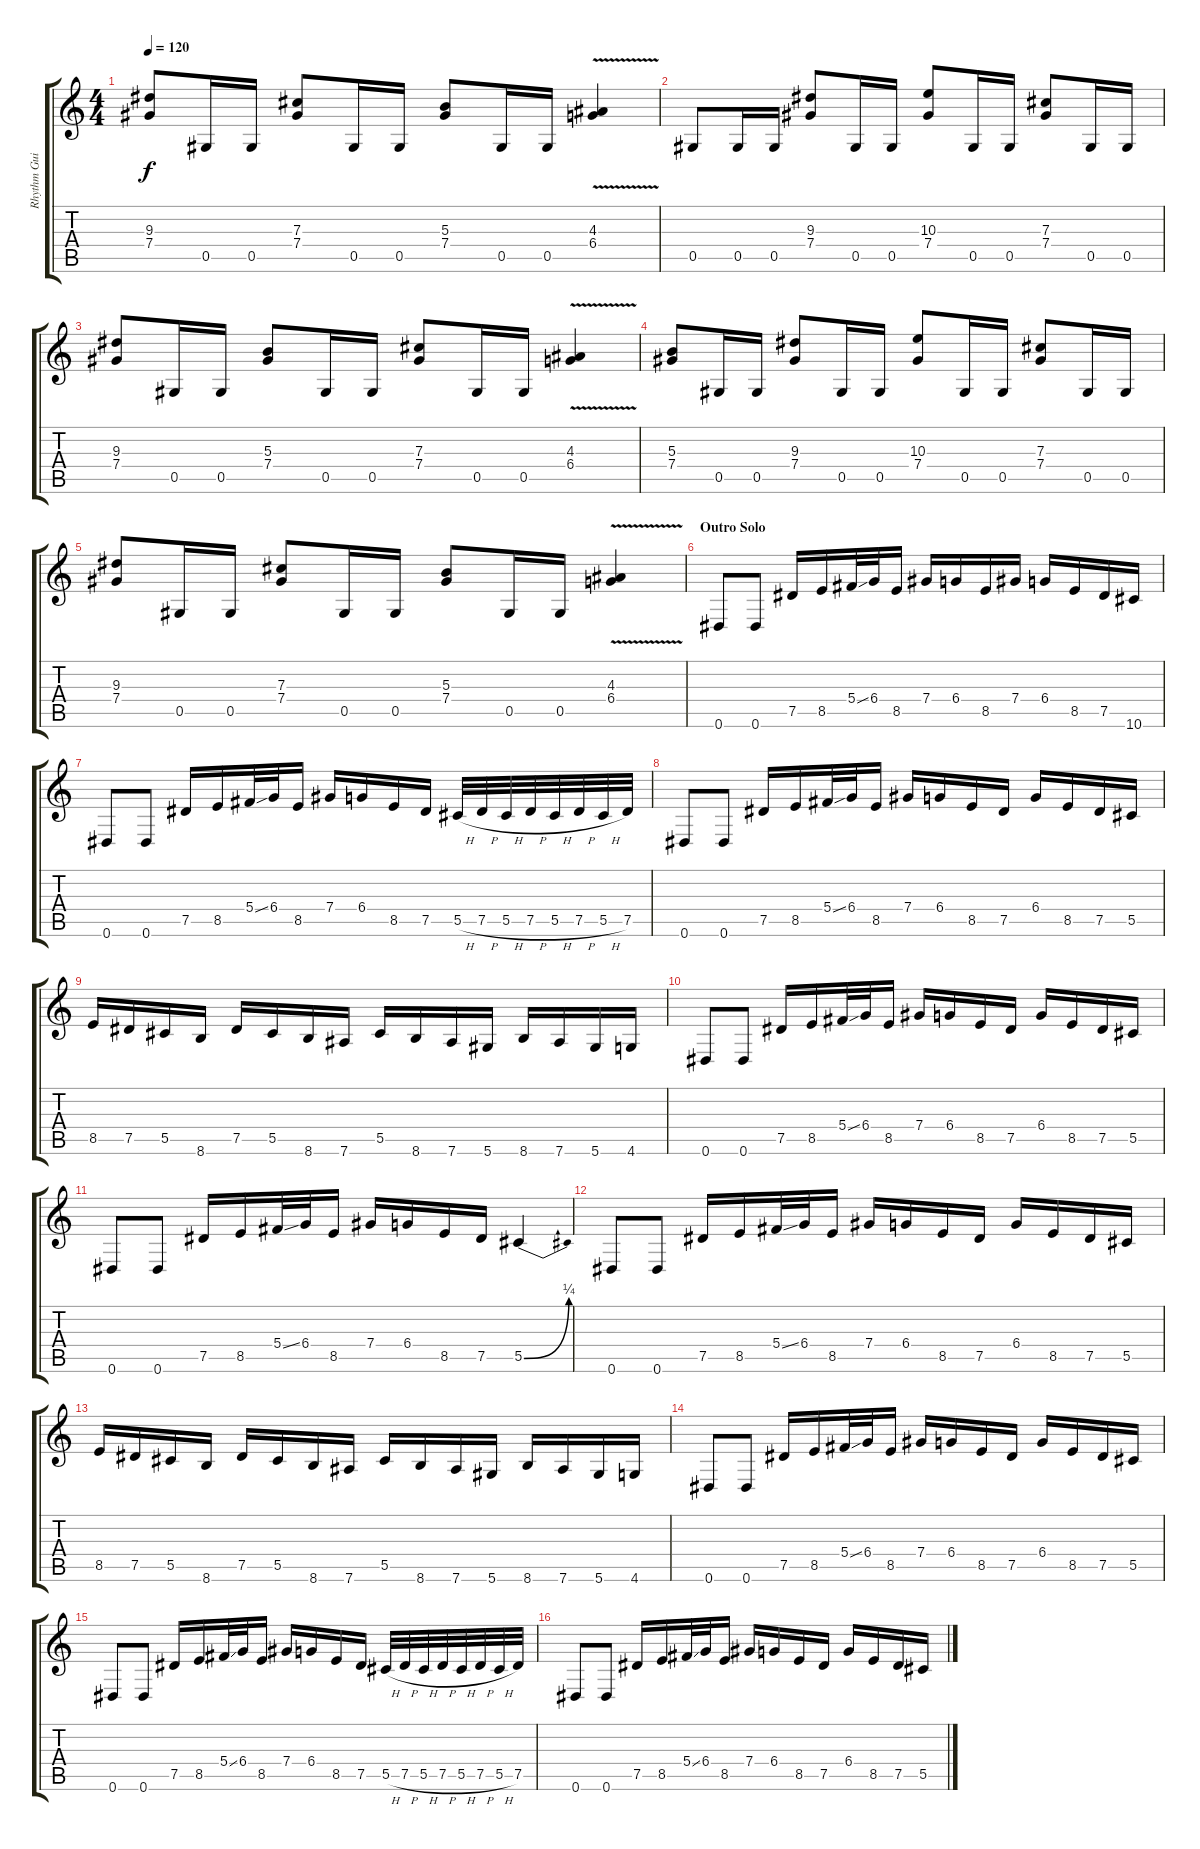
\track ("Rhythm Guitar" "Rhythm Gui") {instrument distortionguitar}
\staff {score tabs}
\tuning (Eb4 Bb3 Gb3 Db3 Ab2 Eb2) {hide}
\ts (4 4)
\tempo 120
\clef g2
\ks c
(9.3 7.4).8{dy f} 0.5.16 0.5.16 (7.3 7.4).8 0.5.16 0.5.16 (5.3 7.4).8 0.5.16 0.5.16 (4.3{v} 6.4{v}).4 |
0.5.8 0.5.16 0.5.16 (9.3 7.4).8 0.5.16 0.5.16 (10.3 7.4).8 0.5.16 0.5.16 (7.3 7.4).8 0.5.16 0.5.16 |
(9.3 7.4).8 0.5.16 0.5.16 (5.3 7.4).8 0.5.16 0.5.16 (7.3 7.4).8 0.5.16 0.5.16 (4.3{v} 6.4{v}).4 |
(5.3 7.4).8 0.5.16 0.5.16 (9.3 7.4).8 0.5.16 0.5.16 (10.3 7.4).8 0.5.16 0.5.16 (7.3 7.4).8 0.5.16 0.5.16 |
(9.3 7.4).8 0.5.16 0.5.16 (7.3 7.4).8 0.5.16 0.5.16 (5.3 7.4).8 0.5.16 0.5.16 (4.3{v} 6.4{v}).4 |
\section ("" "Outro Solo")
0.6.8 0.6.8 7.5.16 8.5.16 5.4{ss}.32 6.4.32 8.5.16 7.4.16 6.4.16 8.5.16 7.4.16 6.4.16 8.5.16 7.5.16 10.6.16 |
0.6.8 0.6.8 7.5.16 8.5.16 5.4{ss}.32 6.4.32 8.5.16 7.4.16 6.4.16 8.5.16 7.5.16 5.5{h}.32 7.5{h}.32 5.5{h}.32 7.5{h}.32 5.5{h}.32 7.5{h}.32 5.5{h}.32 7.5.32 |
0.6.8 0.6.8 7.5.16 8.5.16 5.4{ss}.32 6.4.32 8.5.16 7.4.16 6.4.16 8.5.16 7.5.16 6.4.16 8.5.16 7.5.16 5.5.16 |
8.5.16 7.5.16 5.5.16 8.6.16 7.5.16 5.5.16 8.6.16 7.6.16 5.5.16 8.6.16 7.6.16 5.6.16 8.6.16 7.6.16 5.6.16 4.6.16 |
0.6.8 0.6.8 7.5.16 8.5.16 5.4{ss}.32 6.4.32 8.5.16 7.4.16 6.4.16 8.5.16 7.5.16 6.4.16 8.5.16 7.5.16 5.5.16 |
0.6.8 0.6.8 7.5.16 8.5.16 5.4{ss}.32 6.4.32 8.5.16 7.4.16 6.4.16 8.5.16 7.5.16 5.5{be (bend 0 0 60 1)}.4 |
0.6.8 0.6.8 7.5.16 8.5.16 5.4{ss}.32 6.4.32 8.5.16 7.4.16 6.4.16 8.5.16 7.5.16 6.4.16 8.5.16 7.5.16 5.5.16 |
8.5.16 7.5.16 5.5.16 8.6.16 7.5.16 5.5.16 8.6.16 7.6.16 5.5.16 8.6.16 7.6.16 5.6.16 8.6.16 7.6.16 5.6.16 4.6.16 |
0.6.8 0.6.8 7.5.16 8.5.16 5.4{ss}.32 6.4.32 8.5.16 7.4.16 6.4.16 8.5.16 7.5.16 6.4.16 8.5.16 7.5.16 5.5.16 |
0.6.8 0.6.8 7.5.16 8.5.16 5.4{ss}.32 6.4.32 8.5.16 7.4.16 6.4.16 8.5.16 7.5.16 5.5{h}.32 7.5{h}.32 5.5{h}.32 7.5{h}.32 5.5{h}.32 7.5{h}.32 5.5{h}.32 7.5.32 |
0.6.8 0.6.8 7.5.16 8.5.16 5.4{ss}.32 6.4.32 8.5.16 7.4.16 6.4.16 8.5.16 7.5.16 6.4.16 8.5.16 7.5.16 5.5.16
